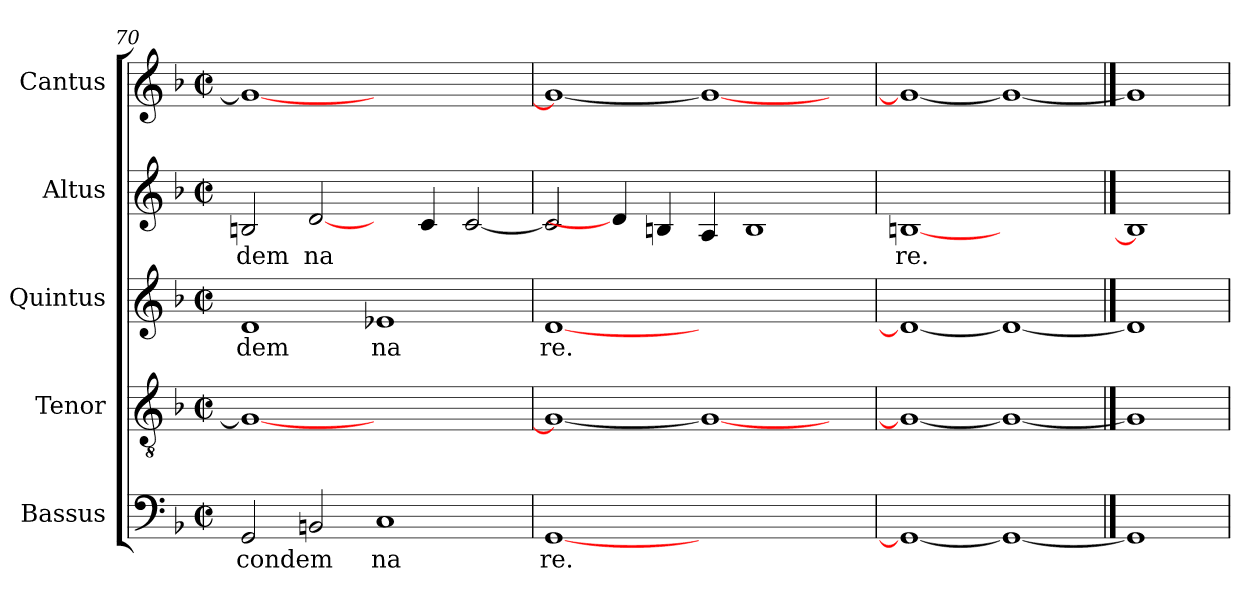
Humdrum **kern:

**kern	**text	**kern	**text	**kern	**text	**kern	**text	**kern	**text
*part5	*part5	*part4	*part4	*part3	*part3	*part2	*part2	*part1	*part1
*staff5	*staff5	*staff4	*staff4	*staff3	*staff3	*staff2	*staff2	*staff1	*staff1
*I"Bassus	*	*I"Tenor	*	*I"Quintus	*	*I"Altus	*	*I"Cantus	*
*clefF4	*	*clefGv2	*	*clefG2	*	*clefG2	*	*clefG2	*
*k[b-]	*	*k[b-]	*	*k[b-]	*	*k[b-]	*	*k[b-]	*
*F:	*	*F:	*	*F:	*	*F:	*	*F:	*
*M2/2	*	*M2/2	*	*M2/2	*	*M2/2	*	*M2/2	*
*met(c|)	*	*met(c|)	*	*met(c|)	*	*met(c|)	*	*met(c|)	*
=70	=70	=70	=70	=70	=70	=70	=70	=70	=70
!	!LO:LY:b	!	!LO:LY:b:cj	!	!LO:LY:b:cj	!	!LO:LY:b	!	!LO:LY:b:cj
2GG/	condem	1G_<	.	1d	dem	2Bn/	dem	1g_<	.
!	!LO:LY:b	!	!	!	!	!	!LO:LY:b	!	!
2BBn/	.	.	.	.	.	[2d/	na	.	.
!	!LO:LY:b	!	!	!	!LO:LY:b:cj	!	!	!	!
1C	na	1ryy	.	1e-X	na	4ryy	.	1ryy	.
!	!	!	!	!	!	!	!LO:LY:b	!	!
.	.	.	.	.	.	4c/	.	.	.
!	!	!	!	!	!	!	!LO:LY:b	!	!
.	.	.	.	.	.	[<2c/	.	.	.
=71	=71	=71	=71	=71	=71	=71	=71	=71	=71
!	!LO:LY:b	!	!LO:LY:b:cj	!	!LO:LY:b:cj	!	!LO:LY:b	!	!LO:LY:b:cj
[<1GG	re.	1G_<	.	[<1d	re.	2c/]	.	1g_<	.
.	.	.	.	.	.	4d/]	.	.	.
!	!	!	!	!	!	!	!LO:LY:b	!	!
.	.	.	.	.	.	4Bn/	.	.	.
!	!	!	!	!	!	!	!LO:LY:b	!	!
1ryy	.	1G_	.	1ryy	.	4A/	.	1g_	.
!	!	!	!	!	!	!	!LO:LY:b	!	!
.	.	.	.	.	.	1B	.	.	.
4ryy	.	4ryy	.	4ryy	.	.	.	4ryy	.
=72	=72	=72	=72	=72	=72	=72	=72	=72	=72
!	!LO:LY:b	!	!LO:LY:b:cj	!	!LO:LY:b:cj	!	!LO:LY:b	!	!LO:LY:b:cj
1GG_	.	1G_	.	1d_	.	[1Bn	re.	1g_	.
1GG_	.	1G_	.	1d_	.	1ryy	.	1g_	.
==73	==73	==73	==73	==73	==73	==73	==73	==73	==73
1GG]	.	1G]	.	1d]	.	1B]	.	1g]	.
=	=	=	=	=	=	=	=	=	=
*-	*-	*-	*-	*-	*-	*-	*-	*-	*-
